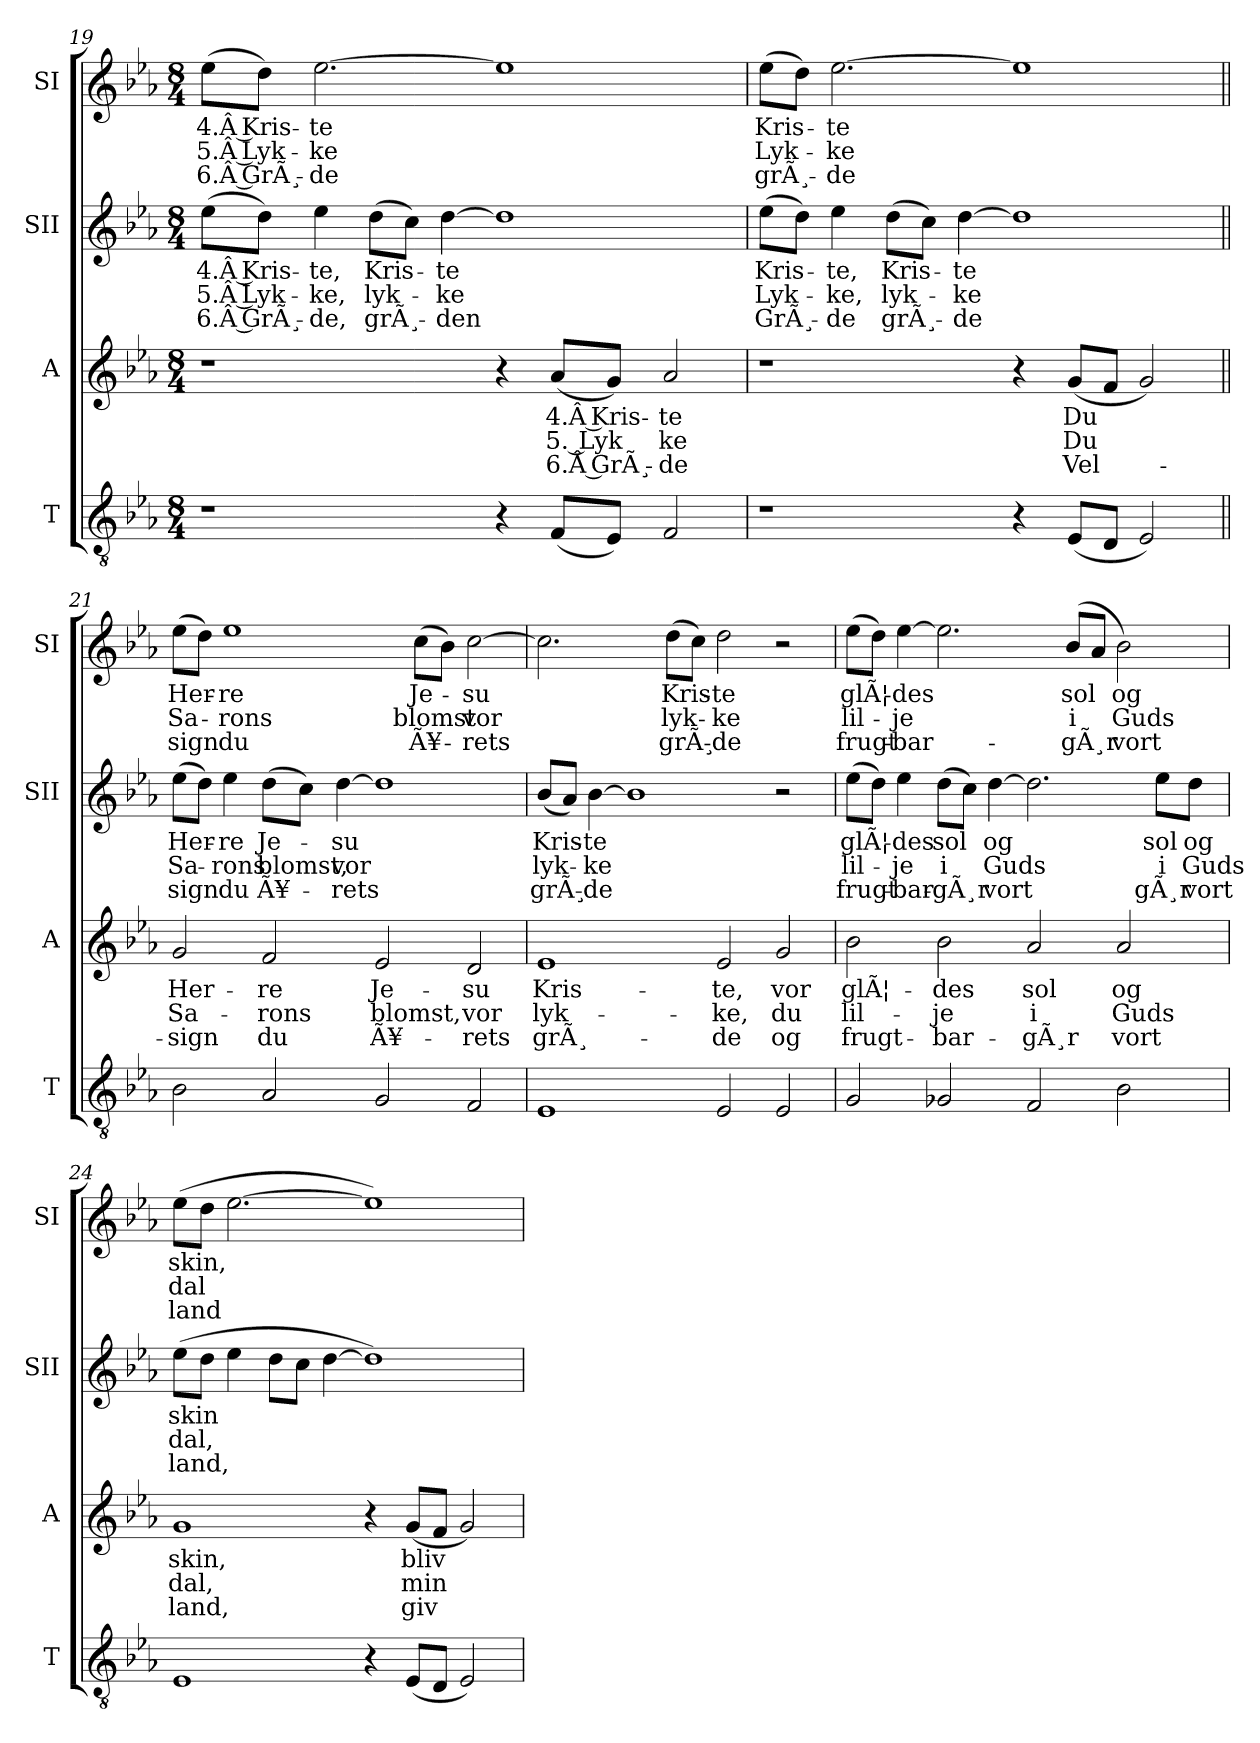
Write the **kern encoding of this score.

**kern	**kern	**text	**text	**text	**kern	**text	**text	**text	**kern	**text	**text	**text
*part4	*part3	*part3	*part3	*part3	*part2	*part2	*part2	*part2	*part1	*part1	*part1	*part1
*staff4	*staff3	*staff3	*staff3	*staff3	*staff2	*staff2	*staff2	*staff2	*staff1	*staff1	*staff1	*staff1
*I"T	*I"A	*	*	*	*I"SII	*	*	*	*I"SI	*	*	*
*I'T	*I'A	*	*	*	*I'SII	*	*	*	*I'SI	*	*	*
!!LO:PB:g=z
*clefGv2	*clefG2	*	*	*	*clefG2	*	*	*	*clefG2	*	*	*
*k[b-e-a-]	*k[b-e-a-]	*	*	*	*k[b-e-a-]	*	*	*	*k[b-e-a-]	*	*	*
*M8/4	*M8/4	*	*	*	*M8/4	*	*	*	*M8/4	*	*	*
=19	=19	=19	=19	=19	=19	=19	=19	=19	=19	=19	=19	=19
!	!	!	!	!	!	!LO:LY:b	!LO:LY:b	!LO:LY:b	!	!LO:LY:b	!LO:LY:b	!LO:LY:b
1r	1r	.	.	.	(>8ee-\L	4.Â Kris-	5.Â Lyk-	6.Â GrÃ¸-	(>8ee-\L	4.Â Kris-	5.Â Lyk-	6.Â GrÃ¸-
.	.	.	.	.	8dd\J)	.	.	.	8dd\J)	.	.	.
!	!	!	!	!	!	!LO:LY:b	!LO:LY:b	!LO:LY:b	!	!LO:LY:b	!LO:LY:b	!LO:LY:b
.	.	.	.	.	4ee-\	-te,	-ke,	-de,	[2.ee-\	-te	-ke	-de
!	!	!	!	!	!	!LO:LY:b	!LO:LY:b	!LO:LY:b	!	!	!	!
.	.	.	.	.	(>8dd\L	Kris-	lyk-	grÃ¸-	.	.	.	.
.	.	.	.	.	8cc\J)	.	.	.	.	.	.	.
!	!	!	!	!	!	!LO:LY:b	!LO:LY:b	!LO:LY:b	!	!	!	!
.	.	.	.	.	[4dd\	-te	-ke	-den	.	.	.	.
4r	4r	.	.	.	1dd]	.	.	.	1ee-]	.	.	.
!	!	!LO:LY:b	!LO:LY:b	!LO:LY:b	!	!	!	!	!	!	!	!
(<8F/L	(<8a-/L	4.Â Kris-	5. Lyk	6.Â GrÃ¸-	.	.	.	.	.	.	.	.
8E-/J)	8g/J)	.	.	.	.	.	.	.	.	.	.	.
!	!	!LO:LY:b	!LO:LY:b	!LO:LY:b	!	!	!	!	!	!	!	!
2F/	2a-/	-te	-ke	-de	.	.	.	.	.	.	.	.
=20	=20	=20	=20	=20	=20	=20	=20	=20	=20	=20	=20	=20
!	!	!	!	!	!	!LO:LY:b	!LO:LY:b	!LO:LY:b	!	!LO:LY:b	!LO:LY:b	!LO:LY:b
1r	1r	.	.	.	(>8ee-\L	Kris-	Lyk-	GrÃ¸-	(>8ee-\L	Kris-	Lyk-	grÃ¸-
.	.	.	.	.	8dd\J)	.	.	.	8dd\J)	.	.	.
!	!	!	!	!	!	!LO:LY:b	!LO:LY:b	!LO:LY:b	!	!LO:LY:b	!LO:LY:b	!LO:LY:b
.	.	.	.	.	4ee-\	-te,	-ke,	-de	[2.ee-\	-te	-ke	-de
!	!	!	!	!	!	!LO:LY:b	!LO:LY:b	!LO:LY:b	!	!	!	!
.	.	.	.	.	(>8dd\L	Kris-	lyk-	grÃ¸-	.	.	.	.
.	.	.	.	.	8cc\J)	.	.	.	.	.	.	.
!	!	!	!	!	!	!LO:LY:b	!LO:LY:b	!LO:LY:b	!	!	!	!
.	.	.	.	.	[4dd\	-te	-ke	-de	.	.	.	.
4r	4r	.	.	.	1dd]	.	.	.	1ee-]	.	.	.
!	!	!LO:LY:b	!LO:LY:b	!LO:LY:b	!	!	!	!	!	!	!	!
(<8E-/L	(<8g/L	Du	Du	Vel-	.	.	.	.	.	.	.	.
8D/J	8f/J	.	.	.	.	.	.	.	.	.	.	.
2E-/)	2g/)	.	.	.	.	.	.	.	.	.	.	.
=21||	=21||	=21||	=21||	=21||	=21||	=21||	=21||	=21||	=21||	=21||	=21||	=21||
!	!	!LO:LY:b	!LO:LY:b	!LO:LY:b	!	!LO:LY:b	!LO:LY:b	!LO:LY:b	!	!LO:LY:b	!LO:LY:b	!LO:LY:b
2B-\	2g/	Her-	Sa-	-sign	(>8ee-\L	Her-	Sa-	sign	(>8ee-\L	Her-	Sa-	sign
.	.	.	.	.	8dd\J)	.	.	.	8dd\J)	.	.	.
!	!	!	!	!	!	!LO:LY:b	!LO:LY:b	!LO:LY:b	!	!LO:LY:b	!LO:LY:b	!LO:LY:b
.	.	.	.	.	4ee-\	-re	-rons	du	1ee-	-re	-rons	du
!	!	!LO:LY:b	!LO:LY:b	!LO:LY:b	!	!LO:LY:b	!LO:LY:b	!LO:LY:b	!	!	!	!
2A-/	2f/	-re	-rons	du	(>8dd\L	Je-	blomst,	Ã¥-	.	.	.	.
.	.	.	.	.	8cc\J)	.	.	.	.	.	.	.
!	!	!	!	!	!	!LO:LY:b	!LO:LY:b	!LO:LY:b	!	!	!	!
.	.	.	.	.	[4dd\	-su	vor	-rets	.	.	.	.
!	!	!LO:LY:b	!LO:LY:b	!LO:LY:b	!	!	!	!	!	!	!	!
2G/	2e-/	Je-	blomst,	Ã¥-	1dd]	.	.	.	.	.	.	.
!	!	!	!	!	!	!	!	!	!	!LO:LY:b	!LO:LY:b	!LO:LY:b
.	.	.	.	.	.	.	.	.	(>8cc\L	Je-	blomst	Ã¥-
.	.	.	.	.	.	.	.	.	8b-\J)	.	.	.
!	!	!LO:LY:b	!LO:LY:b	!LO:LY:b	!	!	!	!	!	!LO:LY:b	!LO:LY:b	!LO:LY:b
2F/	2d/	-su	vor	-rets	.	.	.	.	[2cc\	-su	vor	-rets
!!LO:LB:g=z
=22	=22	=22	=22	=22	=22	=22	=22	=22	=22	=22	=22	=22
!	!	!LO:LY:b	!LO:LY:b	!LO:LY:b	!	!LO:LY:b	!LO:LY:b	!LO:LY:b	!	!	!	!
1E-	1e-	Kris-	lyk-	grÃ¸-	(<8b-/L	Kris-	lyk-	grÃ¸-	2.cc\]	.	.	.
.	.	.	.	.	8a-/J)	.	.	.	.	.	.	.
!	!	!	!	!	!	!LO:LY:b	!LO:LY:b	!LO:LY:b	!	!	!	!
.	.	.	.	.	[4b-\	-te	-ke	-de	.	.	.	.
.	.	.	.	.	1b-]	.	.	.	.	.	.	.
!	!	!	!	!	!	!	!	!	!	!LO:LY:b	!LO:LY:b	!LO:LY:b
.	.	.	.	.	.	.	.	.	(>8dd\L	Kris-	lyk-	grÃ¸-
.	.	.	.	.	.	.	.	.	8cc\J)	.	.	.
!	!	!LO:LY:b	!LO:LY:b	!LO:LY:b	!	!	!	!	!	!LO:LY:b	!LO:LY:b	!LO:LY:b
2E-/	2e-/	-te,	-ke,	-de	.	.	.	.	2dd\	-te	-ke	-de
!	!	!LO:LY:b	!LO:LY:b	!LO:LY:b	!	!	!	!	!	!	!	!
2E-/	2g/	vor	du	og	2r	.	.	.	2r	.	.	.
=23	=23	=23	=23	=23	=23	=23	=23	=23	=23	=23	=23	=23
!	!	!LO:LY:b	!LO:LY:b	!LO:LY:b	!	!LO:LY:b	!LO:LY:b	!LO:LY:b	!	!LO:LY:b	!LO:LY:b	!LO:LY:b
2G/	2b-\	glÃ¦-	lil-	frugt-	(>8ee-\L	glÃ¦-	lil-	frugt-	(>8ee-\L	glÃ¦-	lil-	frugt-
.	.	.	.	.	8dd\J)	.	.	.	8dd\J)	.	.	.
!	!	!	!	!	!	!LO:LY:b	!LO:LY:b	!LO:LY:b	!	!LO:LY:b	!LO:LY:b	!LO:LY:b
.	.	.	.	.	4ee-\	-des	-je	-bar-	[4ee-\	-des	-je	-bar-
!	!	!LO:LY:b	!LO:LY:b	!LO:LY:b	!	!LO:LY:b	!LO:LY:b	!LO:LY:b	!	!	!	!
2G-X/	2b-\	-des	-je	-bar-	(>8dd\L	sol	i	-gÃ¸r	2.ee-\]	.	.	.
.	.	.	.	.	8cc\J)	.	.	.	.	.	.	.
!	!	!	!	!	!	!LO:LY:b	!LO:LY:b	!LO:LY:b	!	!	!	!
.	.	.	.	.	[4dd\	og	Guds	vort	.	.	.	.
!	!	!LO:LY:b	!LO:LY:b	!LO:LY:b	!	!	!	!	!	!	!	!
2F/	2a-/	sol	i	-gÃ¸r	2.dd\]	.	.	.	.	.	.	.
!	!	!	!	!	!	!	!	!	!	!LO:LY:b	!LO:LY:b	!LO:LY:b
.	.	.	.	.	.	.	.	.	(>8b-/L	sol	i	-gÃ¸r
.	.	.	.	.	.	.	.	.	8a-/J	.	.	.
!	!	!LO:LY:b	!LO:LY:b	!LO:LY:b	!	!	!	!	!	!LO:LY:b	!LO:LY:b	!LO:LY:b
2B-\	2a-/	og	Guds	vort	.	.	.	.	2b-\)	og	Guds	vort
!	!	!	!	!	!	!LO:LY:b	!LO:LY:b	!LO:LY:b	!	!	!	!
.	.	.	.	.	8ee-\L	sol	i	gÃ¸r	.	.	.	.
!	!	!	!	!	!	!LO:LY:b	!LO:LY:b	!LO:LY:b	!	!	!	!
.	.	.	.	.	8dd\J	og	Guds	vort	.	.	.	.
=24	=24	=24	=24	=24	=24	=24	=24	=24	=24	=24	=24	=24
!	!	!LO:LY:b	!LO:LY:b	!LO:LY:b	!	!LO:LY:b	!LO:LY:b	!LO:LY:b	!	!LO:LY:b	!LO:LY:b	!LO:LY:b
1E-	1g	skin,	dal,	land,	(>8ee-\L	skin	dal,	land,	(>8ee-\L	skin,	dal	land
.	.	.	.	.	8dd\J	.	.	.	8dd\J	.	.	.
.	.	.	.	.	4ee-\	.	.	.	[2.ee-\	.	.	.
.	.	.	.	.	8dd\L	.	.	.	.	.	.	.
.	.	.	.	.	8cc\J	.	.	.	.	.	.	.
.	.	.	.	.	[4dd\	.	.	.	.	.	.	.
4r	4r	.	.	.	1dd])	.	.	.	1ee-])	.	.	.
!	!	!LO:LY:b	!LO:LY:b	!LO:LY:b	!	!	!	!	!	!	!	!
(<8E-/L	(<8g/L	bliv	min	giv	.	.	.	.	.	.	.	.
8D/J	8f/J	.	.	.	.	.	.	.	.	.	.	.
2E-/)	2g/)	.	.	.	.	.	.	.	.	.	.	.
=	=	=	=	=	=	=	=	=	=	=	=	=
*-	*-	*-	*-	*-	*-	*-	*-	*-	*-	*-	*-	*-
